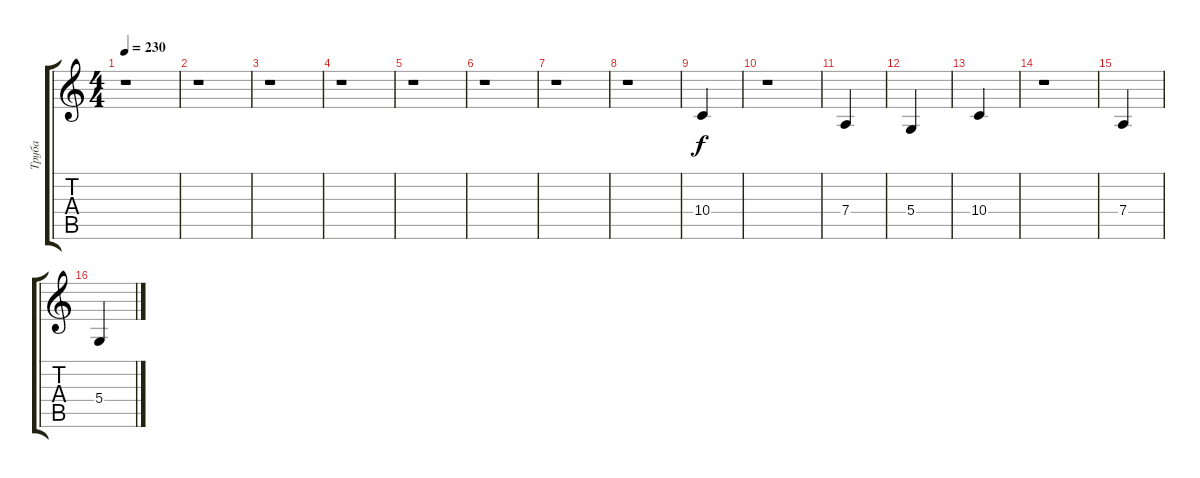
\track ("Труба" "Труба") {instrument trumpet}
\staff {score tabs}
\tuning (E4 B3 G3 D3 A2 E2) {hide}
\ts (4 4)
\tempo 230
\clef g2
\ks c
r.1{dy f} |
r.1 |
r.1 |
r.1 |
r.1 |
r.1 |
r.1 |
r.1 |
10.4.4 |
r.1 |
7.4.4 |
5.4.4 |
10.4.4 |
r.1 |
7.4.4 |
5.4.4
